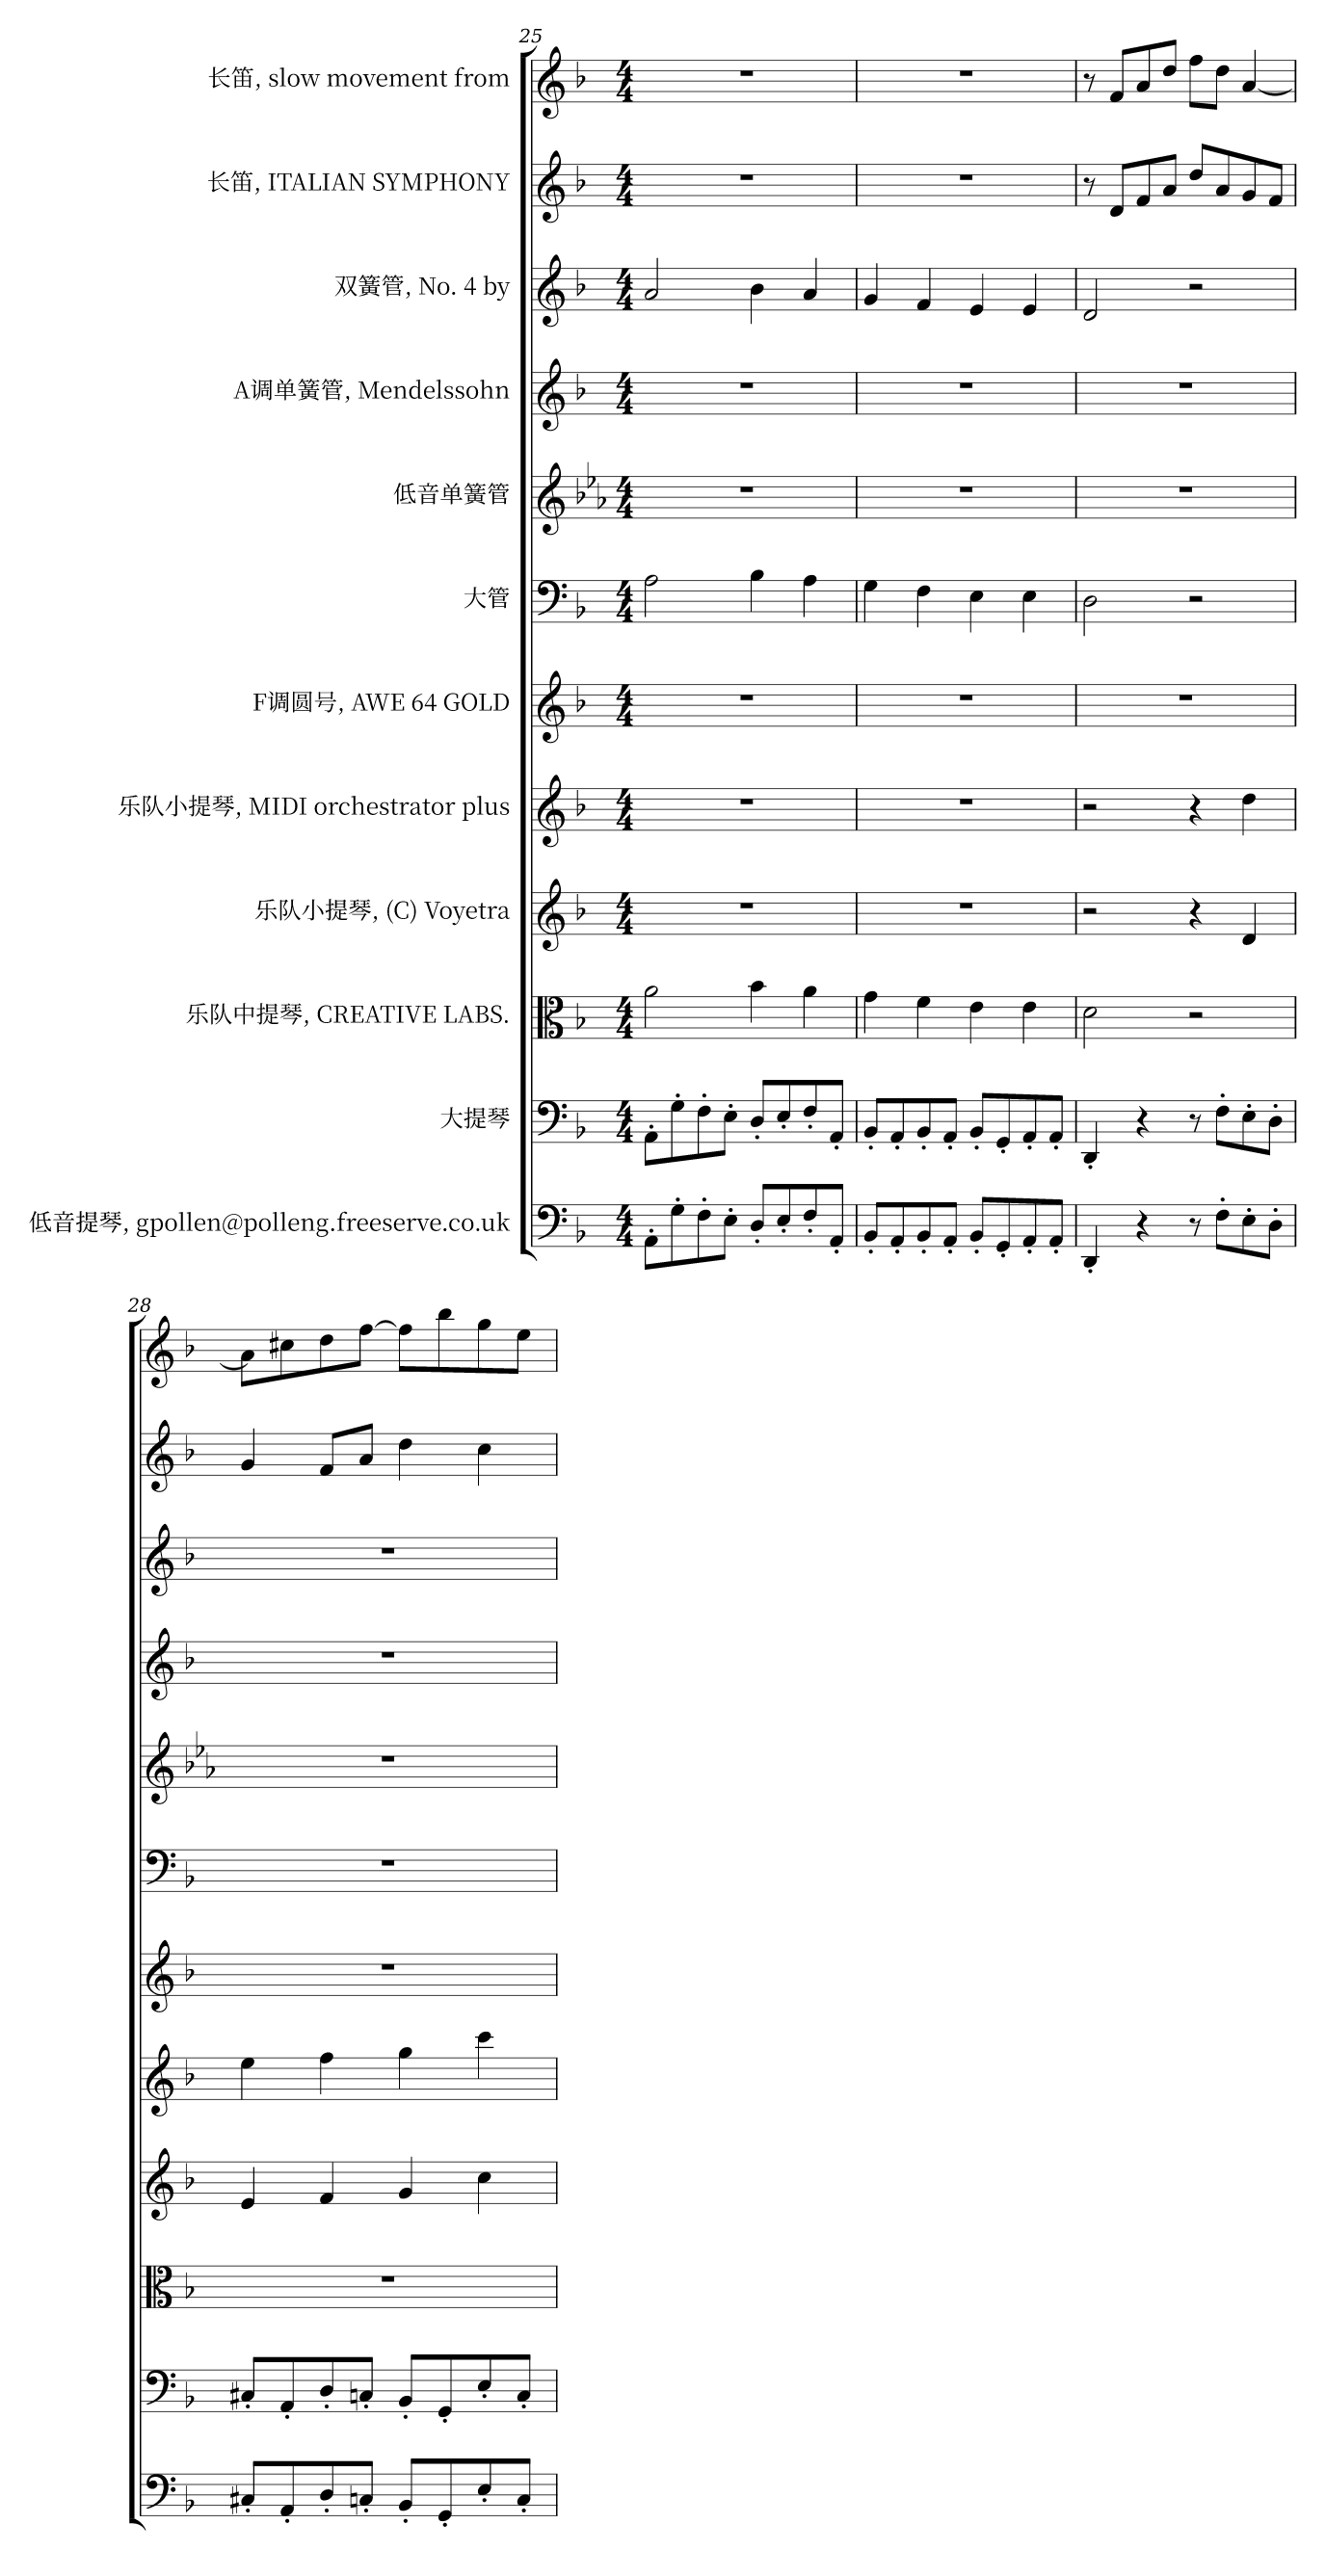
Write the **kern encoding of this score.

**kern	**kern	**kern	**kern	**kern	**kern	**kern	**kern	**kern	**kern	**kern	**kern
*part12	*part11	*part10	*part9	*part8	*part7	*part6	*part5	*part4	*part3	*part2	*part1
*staff12	*staff11	*staff10	*staff9	*staff8	*staff7	*staff6	*staff5	*staff4	*staff3	*staff2	*staff1
*I"低音提琴, gpollen@polleng.freeserve.co.uk	*I"大提琴	*I"乐队中提琴, CREATIVE LABS.	*I"乐队小提琴, (C) Voyetra	*I"乐队小提琴, MIDI orchestrator plus	*I"F调圆号, AWE 64 GOLD	*I"大管	*I"低音单簧管	*I"A调单簧管, Mendelssohn	*I"双簧管, No. 4 by	*I"长笛, ITALIAN SYMPHONY	*I"长笛, slow movement from
*clefF4	*clefF4	*clefC3	*clefG2	*clefG2	*clefG2	*clefF4	*clefG2	*clefG2	*clefG2	*clefG2	*clefG2
*ITrd7c12	*	*	*	*	*ITrd4c7	*	*ITrd8c14	*ITrd2c3	*	*	*
*k[b-]	*k[b-]	*k[b-]	*k[b-]	*k[b-]	*k[b-e-]	*k[b-]	*k[b-e-a-]	*k[f#c#]	*k[b-]	*k[b-]	*k[b-]
*M4/4	*M4/4	*M4/4	*M4/4	*M4/4	*M4/4	*M4/4	*M4/4	*M4/4	*M4/4	*M4/4	*M4/4
=25	=25	=25	=25	=25	=25	=25	=25	=25	=25	=25	=25
8AAA'\L	8AA'\L	2a\	1r	1r	1r	2A\	1r	1r	2a/	1r	1r
8GG'\	8G'\	.	.	.	.	.	.	.	.	.	.
8FF'\	8F'\	.	.	.	.	.	.	.	.	.	.
8EE'\J	8E'\J	.	.	.	.	.	.	.	.	.	.
8DD'/L	8D'/L	4b-\	.	.	.	4B-\	.	.	4b-\	.	.
8EE'/	8E'/	.	.	.	.	.	.	.	.	.	.
8FF'/	8F'/	4a\	.	.	.	4A\	.	.	4a/	.	.
8AAA'/J	8AA'/J	.	.	.	.	.	.	.	.	.	.
=26	=26	=26	=26	=26	=26	=26	=26	=26	=26	=26	=26
8BBB-'/L	8BB-'/L	4g\	1r	1r	1r	4G\	1r	1r	4g/	1r	1r
8AAA'/	8AA'/	.	.	.	.	.	.	.	.	.	.
8BBB-'/	8BB-'/	4f\	.	.	.	4F\	.	.	4f/	.	.
8AAA'/J	8AA'/J	.	.	.	.	.	.	.	.	.	.
8BBB-'/L	8BB-'/L	4e\	.	.	.	4E\	.	.	4e/	.	.
8GGG'/	8GG'/	.	.	.	.	.	.	.	.	.	.
8AAA'/	8AA'/	4e\	.	.	.	4E\	.	.	4e/	.	.
8AAA'/J	8AA'/J	.	.	.	.	.	.	.	.	.	.
!!LO:PB:g=z
=27	=27	=27	=27	=27	=27	=27	=27	=27	=27	=27	=27
4DDD'/	4DD'/	2d\	2r	2r	1r	2D\	1r	1r	2d/	8r	8r
.	.	.	.	.	.	.	.	.	.	8d/L	8f/L
4r	4r	.	.	.	.	.	.	.	.	8f/	8a/
.	.	.	.	.	.	.	.	.	.	8a/J	8dd/J
8r	8r	2r	4r	4r	.	2r	.	.	2r	8dd/L	8ff\L
8FF'\L	8F'\L	.	.	.	.	.	.	.	.	8a/	8dd\J
8EE'\	8E'\	.	4d/	4dd\	.	.	.	.	.	8g/	[4a/
8DD'\J	8D'\J	.	.	.	.	.	.	.	.	8f/J	.
=28	=28	=28	=28	=28	=28	=28	=28	=28	=28	=28	=28
8CC#X'/L	8C#X'/L	1r	4e/	4ee\	1r	1r	1r	1r	1r	4g/	8a\L]
8AAA'/	8AA'/	.	.	.	.	.	.	.	.	.	8cc#X\
8DD'/	8D'/	.	4f/	4ff\	.	.	.	.	.	8f/L	8dd\
8CCn'/J	8Cn'/J	.	.	.	.	.	.	.	.	8a/J	[8ff\J
8BBB-'/L	8BB-'/L	.	4g/	4gg\	.	.	.	.	.	4dd\	8ff\L]
8GGG'/	8GG'/	.	.	.	.	.	.	.	.	.	8bb-\
8EE'/	8E'/	.	4cc\	4ccc\	.	.	.	.	.	4cc\	8gg\
8CC'/J	8C'/J	.	.	.	.	.	.	.	.	.	8ee\J
=	=	=	=	=	=	=	=	=	=	=	=
*-	*-	*-	*-	*-	*-	*-	*-	*-	*-	*-	*-
